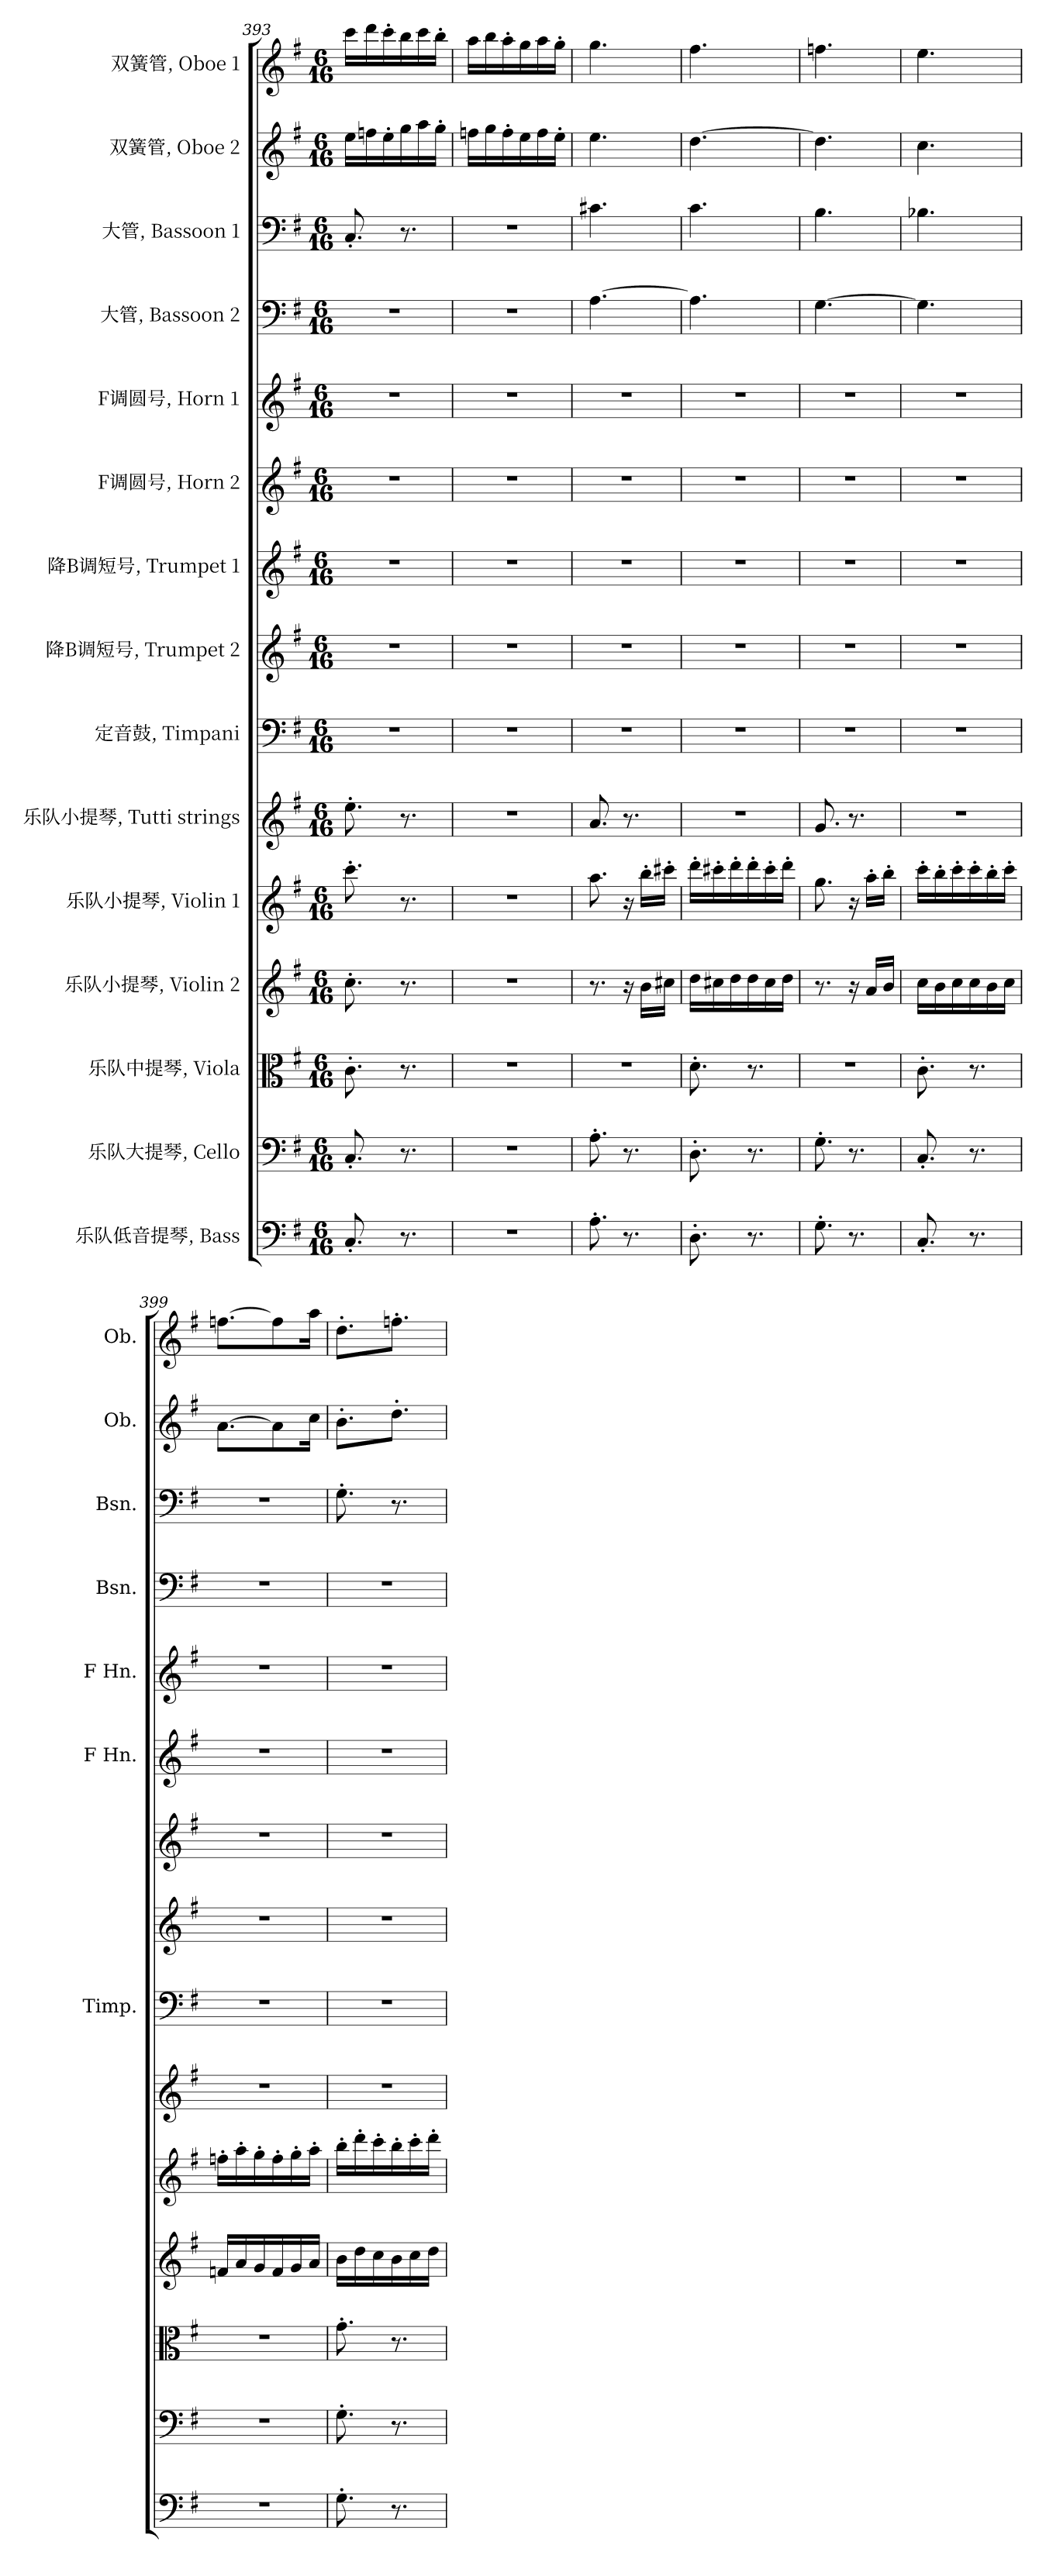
**kern	**kern	**kern	**kern	**kern	**kern	**kern	**kern	**kern	**kern	**kern	**kern	**kern	**kern	**kern
*part15	*part14	*part13	*part12	*part11	*part10	*part9	*part8	*part7	*part6	*part5	*part4	*part3	*part2	*part1
*staff15	*staff14	*staff13	*staff12	*staff11	*staff10	*staff9	*staff8	*staff7	*staff6	*staff5	*staff4	*staff3	*staff2	*staff1
*I"乐队低音提琴, Bass	*I"乐队大提琴, Cello	*I"乐队中提琴, Viola	*I"乐队小提琴, Violin 2	*I"乐队小提琴, Violin 1	*I"乐队小提琴, Tutti strings	*I"定音鼓, Timpani	*I"降B调短号, Trumpet 2	*I"降B调短号, Trumpet 1	*I"F调圆号, Horn 2	*I"F调圆号, Horn 1	*I"大管, Bassoon 2	*I"大管, Bassoon 1	*I"双簧管, Oboe 2	*I"双簧管, Oboe 1
*	*	*	*	*	*	*I'Timp.	*	*	*I'F Hn.	*I'F Hn.	*I'Bsn.	*I'Bsn.	*I'Ob.	*I'Ob.
*clefF4	*clefF4	*clefC3	*clefG2	*clefG2	*clefG2	*clefF4	*clefG2	*clefG2	*clefG2	*clefG2	*clefF4	*clefF4	*clefG2	*clefG2
*ITrd7c12	*	*	*	*	*	*	*ITrd1c2	*ITrd1c2	*ITrd4c7	*ITrd4c7	*	*	*	*
*k[f#]	*k[f#]	*k[f#]	*k[f#]	*k[f#]	*k[f#]	*k[f#]	*k[b-]	*k[b-]	*k[]	*k[]	*k[f#]	*k[f#]	*k[f#]	*k[f#]
*M6/16	*M6/16	*M6/16	*M6/16	*M6/16	*M6/16	*M6/16	*M6/16	*M6/16	*M6/16	*M6/16	*M6/16	*M6/16	*M6/16	*M6/16
=393	=393	=393	=393	=393	=393	=393	=393	=393	=393	=393	=393	=393	=393	=393
8.CC'/	8.C'/	8.c'\	8.cc'\	8.ccc'\	8.ee'\	4.r	4.r	4.r	4.r	4.r	4.r	8.C'/	16ee\LL	16ccc\LL
*	*	*	*	*	*	*	*	*	*	*	*	*	*	*MM128
.	.	.	.	.	.	.	.	.	.	.	.	.	16ffn\	16ddd\
.	.	.	.	.	.	.	.	.	.	.	.	.	16ee'\	16ccc'\
8.r	8.r	8.r	8.r	8.r	8.r	.	.	.	.	.	.	8.r	16gg\	16bb\
.	.	.	.	.	.	.	.	.	.	.	.	.	16aa\	16ccc\
.	.	.	.	.	.	.	.	.	.	.	.	.	16gg'\JJ	16bb'\JJ
=394	=394	=394	=394	=394	=394	=394	=394	=394	=394	=394	=394	=394	=394	=394
4.r	4.r	4.r	4.r	4.r	4.r	4.r	4.r	4.r	4.r	4.r	4.r	4.r	16ffn\LL	16aa\LL
.	.	.	.	.	.	.	.	.	.	.	.	.	16gg\	16bb\
.	.	.	.	.	.	.	.	.	.	.	.	.	16ff'\	16aa'\
.	.	.	.	.	.	.	.	.	.	.	.	.	16ee\	16gg\
.	.	.	.	.	.	.	.	.	.	.	.	.	16ff\	16aa\
*	*	*	*	*	*	*	*	*	*	*	*	*	*	*MM120
.	.	.	.	.	.	.	.	.	.	.	.	.	16ee'\JJ	16gg'\JJ
=395	=395	=395	=395	=395	=395	=395	=395	=395	=395	=395	=395	=395	=395	=395
8.AA'\	8.A'\	4.r	8.r	8.aa\	8.a/	4.r	4.r	4.r	4.r	4.r	[4.A\	4.c#X\	4.ee\	4.gg\
8.r	8.r	.	16r	16r	8.r	.	.	.	.	.	.	.	.	.
.	.	.	16b\LL	16bb'\LL	.	.	.	.	.	.	.	.	.	.
.	.	.	16cc#X\JJ	16ccc#X'\JJ	.	.	.	.	.	.	.	.	.	.
=396	=396	=396	=396	=396	=396	=396	=396	=396	=396	=396	=396	=396	=396	=396
8.DD'\	8.D'\	8.d'\	16dd\LL	16ddd'\LL	4.r	4.r	4.r	4.r	4.r	4.r	4.A\]	4.c\	[4.dd\	4.ff#\
.	.	.	16cc#X\	16ccc#X'\	.	.	.	.	.	.	.	.	.	.
.	.	.	16dd\	16ddd'\	.	.	.	.	.	.	.	.	.	.
8.r	8.r	8.r	16dd\	16ddd'\	.	.	.	.	.	.	.	.	.	.
.	.	.	16cc#\	16ccc#'\	.	.	.	.	.	.	.	.	.	.
.	.	.	16dd\JJ	16ddd'\JJ	.	.	.	.	.	.	.	.	.	.
!!LO:PB:g=z
=397	=397	=397	=397	=397	=397	=397	=397	=397	=397	=397	=397	=397	=397	=397
*	*	*	*	*	*	*	*	*	*	*	*	*	*	*MM128
8.GG'\	8.G'\	4.r	8.r	8.gg\	8.g/	4.r	4.r	4.r	4.r	4.r	[4.G\	4.B\	4.dd\]	4.ffn\
8.r	8.r	.	16r	16r	8.r	.	.	.	.	.	.	.	.	.
.	.	.	16a/LL	16aa'\LL	.	.	.	.	.	.	.	.	.	.
.	.	.	16b/JJ	16bb'\JJ	.	.	.	.	.	.	.	.	.	.
=398	=398	=398	=398	=398	=398	=398	=398	=398	=398	=398	=398	=398	=398	=398
8.CC'/	8.C'/	8.c'\	16cc\LL	16ccc'\LL	4.r	4.r	4.r	4.r	4.r	4.r	4.G\]	4.B-X\	4.cc\	4.ee\
.	.	.	16b\	16bb'\	.	.	.	.	.	.	.	.	.	.
.	.	.	16cc\	16ccc'\	.	.	.	.	.	.	.	.	.	.
8.r	8.r	8.r	16cc\	16ccc'\	.	.	.	.	.	.	.	.	.	.
.	.	.	16b\	16bb'\	.	.	.	.	.	.	.	.	.	.
.	.	.	16cc\JJ	16ccc'\JJ	.	.	.	.	.	.	.	.	.	.
=399	=399	=399	=399	=399	=399	=399	=399	=399	=399	=399	=399	=399	=399	=399
*	*	*	*	*	*	*	*	*	*	*	*	*	*	*MM128
4.r	4.r	4.r	16fn/LL	16ffn'\LL	4.r	4.r	4.r	4.r	4.r	4.r	4.r	4.r	[8.a\L	[8.ffn\L
.	.	.	16a/	16aa'\	.	.	.	.	.	.	.	.	.	.
.	.	.	16g/	16gg'\	.	.	.	.	.	.	.	.	.	.
.	.	.	16f/	16ff'\	.	.	.	.	.	.	.	.	8a\]	8ff\]
.	.	.	16g/	16gg'\	.	.	.	.	.	.	.	.	.	.
.	.	.	16a/JJ	16aa'\JJ	.	.	.	.	.	.	.	.	16cc\Jk	16aa\Jk
=400	=400	=400	=400	=400	=400	=400	=400	=400	=400	=400	=400	=400	=400	=400
8.GG'\	8.G'\	8.g'\	16b\LL	16bb'\LL	4.r	4.r	4.r	4.r	4.r	4.r	4.r	8.G'\	8.b'\L	8.dd'\L
.	.	.	16dd\	16ddd'\	.	.	.	.	.	.	.	.	.	.
.	.	.	16cc\	16ccc'\	.	.	.	.	.	.	.	.	.	.
8.r	8.r	8.r	16b\	16bb'\	.	.	.	.	.	.	.	8.r	8.dd'\J	8.ffn'\J
.	.	.	16cc\	16ccc'\	.	.	.	.	.	.	.	.	.	.
.	.	.	16dd\JJ	16ddd'\JJ	.	.	.	.	.	.	.	.	.	.
=	=	=	=	=	=	=	=	=	=	=	=	=	=	=
*-	*-	*-	*-	*-	*-	*-	*-	*-	*-	*-	*-	*-	*-	*-
